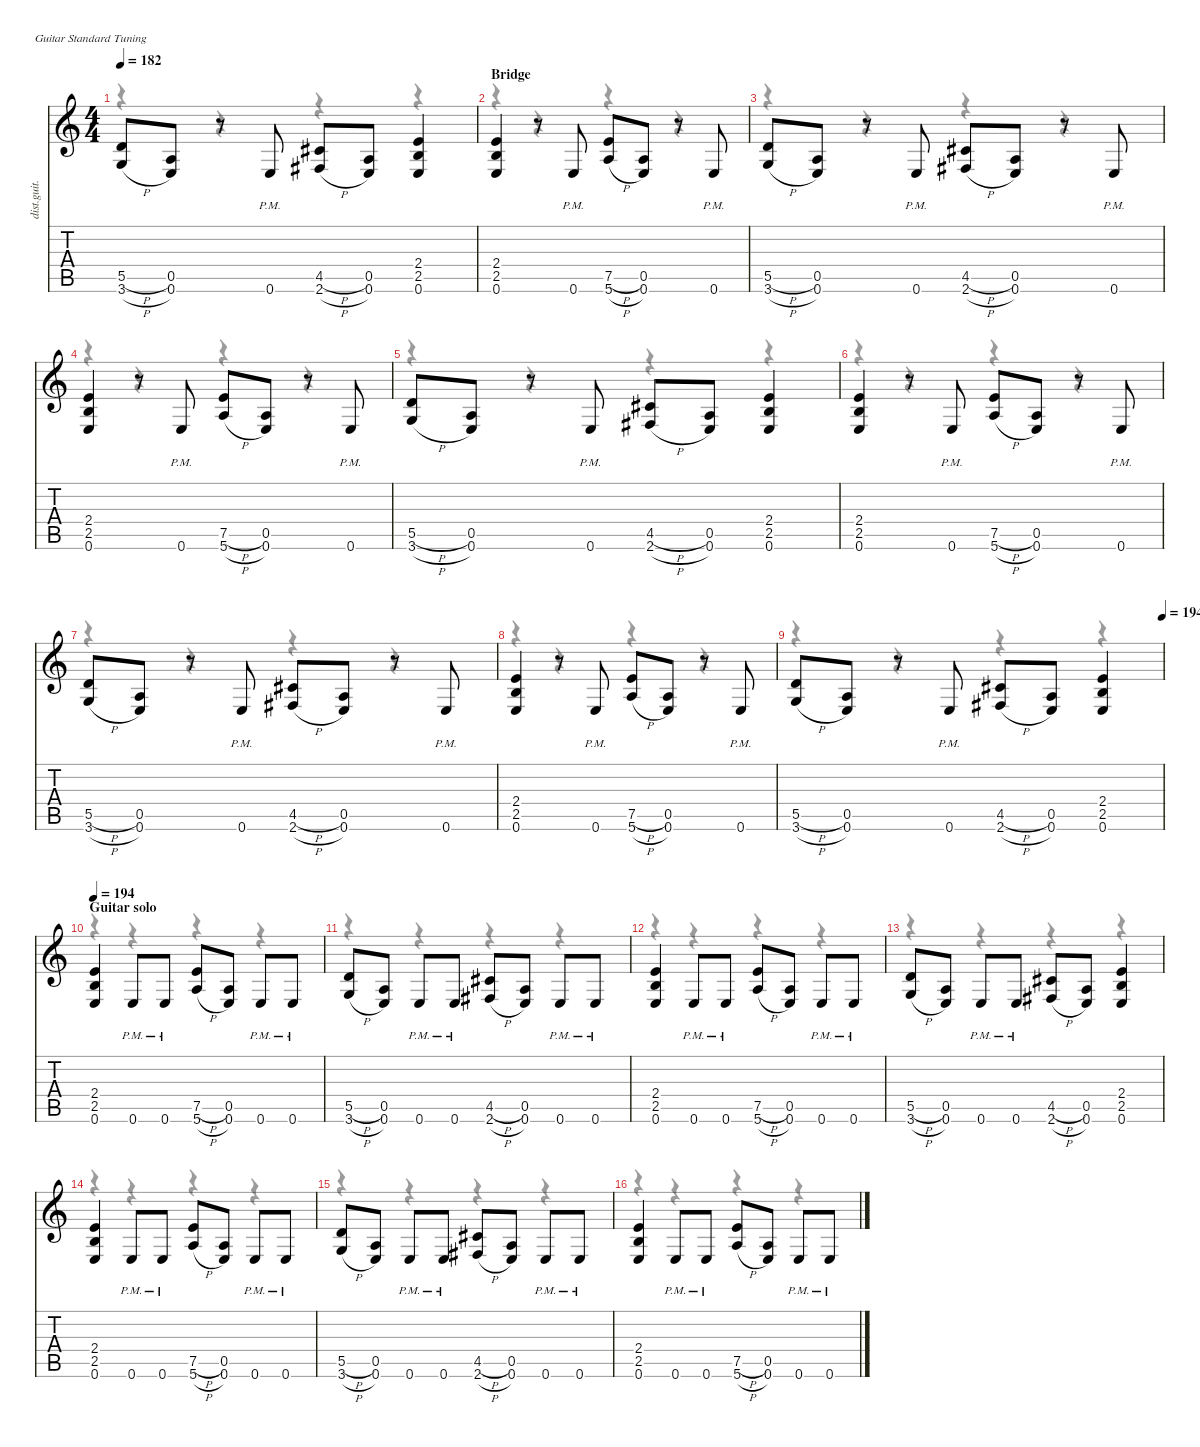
\defaultSystemsLayout 4
\hideDynamics
\bracketExtendMode nobrackets
\otherSystemsTrackNameOrientation horizontal
\track ("James Hetfield (Rhythm Guitar)" "dist.guit.") {instrument distortionguitar}
\staff {score tabs}
\tuning (E4 B3 G3 D3 A2 E2)
\voice
\ts (4 4)
\tempo 182
\clef g2
\ks c
(5.5{h} 3.6{h}).8{dy f beam Up} (0.5 0.6).8{beam Up} r.8{beam Up} 0.6{pm}.8{beam Up} (4.5{h acc #} 2.6{h acc #}).8{beam Up} (0.5 0.6).8{beam Up} (2.4 2.5 0.6).4{beam Up} |
\section ("" "Bridge")
(2.4 2.5 0.6).4{beam Up} r.8{beam Up} 0.6{pm}.8{beam Up} (7.5{h} 5.6{h}).8{beam Up} (0.5 0.6).8{beam Up} r.8{beam Up} 0.6{pm}.8{beam Up} |
(5.5{h} 3.6{h}).8{beam Up} (0.5 0.6).8{beam Up} r.8{beam Up} 0.6{pm}.8{beam Up} (4.5{h acc #} 2.6{h acc #}).8{beam Up} (0.5 0.6).8{beam Up} r.8{beam Up} 0.6{pm}.8{beam Up} |
(2.4 2.5 0.6).4{beam Up} r.8{beam Up} 0.6{pm}.8{beam Up} (7.5{h} 5.6{h}).8{beam Up} (0.5 0.6).8{beam Up} r.8{beam Up} 0.6{pm}.8{beam Up} |
(5.5{h} 3.6{h}).8{beam Up} (0.5 0.6).8{beam Up} r.8{beam Up} 0.6{pm}.8{beam Up} (4.5{h acc #} 2.6{h acc #}).8{beam Up} (0.5 0.6).8{beam Up} (2.4 2.5 0.6).4{beam Up} |
(2.4 2.5 0.6).4{beam Up} r.8{beam Up} 0.6{pm}.8{beam Up} (7.5{h} 5.6{h}).8{beam Up} (0.5 0.6).8{beam Up} r.8{beam Up} 0.6{pm}.8{beam Up} |
(5.5{h} 3.6{h}).8{beam Up} (0.5 0.6).8{beam Up} r.8{beam Up} 0.6{pm}.8{beam Up} (4.5{h acc #} 2.6{h acc #}).8{beam Up} (0.5 0.6).8{beam Up} r.8{beam Up} 0.6{pm}.8{beam Up} |
(2.4 2.5 0.6).4{beam Up} r.8{beam Up} 0.6{pm}.8{beam Up} (7.5{h} 5.6{h}).8{beam Up} (0.5 0.6).8{beam Up} r.8{beam Up} 0.6{pm}.8{beam Up} |
\tempo (194 1)
(5.5{h} 3.6{h}).8{beam Up} (0.5 0.6).8{beam Up} r.8{beam Up} 0.6{pm}.8{beam Up} (4.5{h acc #} 2.6{h acc #}).8{beam Up} (0.5 0.6).8{beam Up} (2.4 2.5 0.6).4{beam Up} |
\section ("" "Guitar solo")
\tempo 194
(2.4 2.5 0.6).4{beam Up} 0.6{pm}.8{beam Up} 0.6{pm}.8{beam Up} (7.5{h} 5.6{h}).8{beam Up} (0.5 0.6).8{beam Up} 0.6{pm}.8{beam Up} 0.6{pm}.8{beam Up} |
(5.5{h} 3.6{h}).8{beam Up} (0.5 0.6).8{beam Up} 0.6{pm}.8{beam Up} 0.6{pm}.8{beam Up} (4.5{h acc #} 2.6{h acc #}).8{beam Up} (0.5 0.6).8{beam Up} 0.6{pm}.8{beam Up} 0.6{pm}.8{beam Up} |
(2.4 2.5 0.6).4{beam Up} 0.6{pm}.8{beam Up} 0.6{pm}.8{beam Up} (7.5{h} 5.6{h}).8{beam Up} (0.5 0.6).8{beam Up} 0.6{pm}.8{beam Up} 0.6{pm}.8{beam Up} |
(5.5{h} 3.6{h}).8{beam Up} (0.5 0.6).8{beam Up} 0.6{pm}.8{beam Up} 0.6{pm}.8{beam Up} (4.5{h acc #} 2.6{h acc #}).8{beam Up} (0.5 0.6).8{beam Up} (2.4 2.5 0.6).4{beam Up} |
(2.4 2.5 0.6).4{beam Up} 0.6{pm}.8{beam Up} 0.6{pm}.8{beam Up} (7.5{h} 5.6{h}).8{beam Up} (0.5 0.6).8{beam Up} 0.6{pm}.8{beam Up} 0.6{pm}.8{beam Up} |
(5.5{h} 3.6{h}).8{beam Up} (0.5 0.6).8{beam Up} 0.6{pm}.8{beam Up} 0.6{pm}.8{beam Up} (4.5{h acc #} 2.6{h acc #}).8{beam Up} (0.5 0.6).8{beam Up} 0.6{pm}.8{beam Up} 0.6{pm}.8{beam Up} |
(2.4 2.5 0.6).4{beam Up} 0.6{pm}.8{beam Up} 0.6{pm}.8{beam Up} (7.5{h} 5.6{h}).8{beam Up} (0.5 0.6).8{beam Up} 0.6{pm}.8{beam Up} 0.6{pm}.8{beam Up}
\voice
\clef g2
\ottava regular
\simile none
\ks c
r.4{dy mf beam Down} r.4{beam Down} r.4{beam Down} r.4{beam Down} |
r.4{beam Down} r.4{beam Down} r.4{beam Down} r.4{beam Down} |
r.4{beam Down} r.4{beam Down} r.4{beam Down} r.4{beam Down} |
r.4{beam Down} r.4{beam Down} r.4{beam Down} r.4{beam Down} |
r.4{beam Down} r.4{beam Down} r.4{beam Down} r.4{beam Down} |
r.4{beam Down} r.4{beam Down} r.4{beam Down} r.4{beam Down} |
r.4{beam Down} r.4{beam Down} r.4{beam Down} r.4{beam Down} |
r.4{beam Down} r.4{beam Down} r.4{beam Down} r.4{beam Down} |
r.4{beam Down} r.4{beam Down} r.4{beam Down} r.4{beam Down} |
r.4{beam Down} r.4{beam Down} r.4{beam Down} r.4{beam Down} |
r.4{beam Down} r.4{beam Down} r.4{beam Down} r.4{beam Down} |
r.4{beam Down} r.4{beam Down} r.4{beam Down} r.4{beam Down} |
r.4{beam Down} r.4{beam Down} r.4{beam Down} r.4{beam Down} |
r.4{beam Down} r.4{beam Down} r.4{beam Down} r.4{beam Down} |
r.4{beam Down} r.4{beam Down} r.4{beam Down} r.4{beam Down} |
r.4{beam Down} r.4{beam Down} r.4{beam Down} r.4{beam Down}
